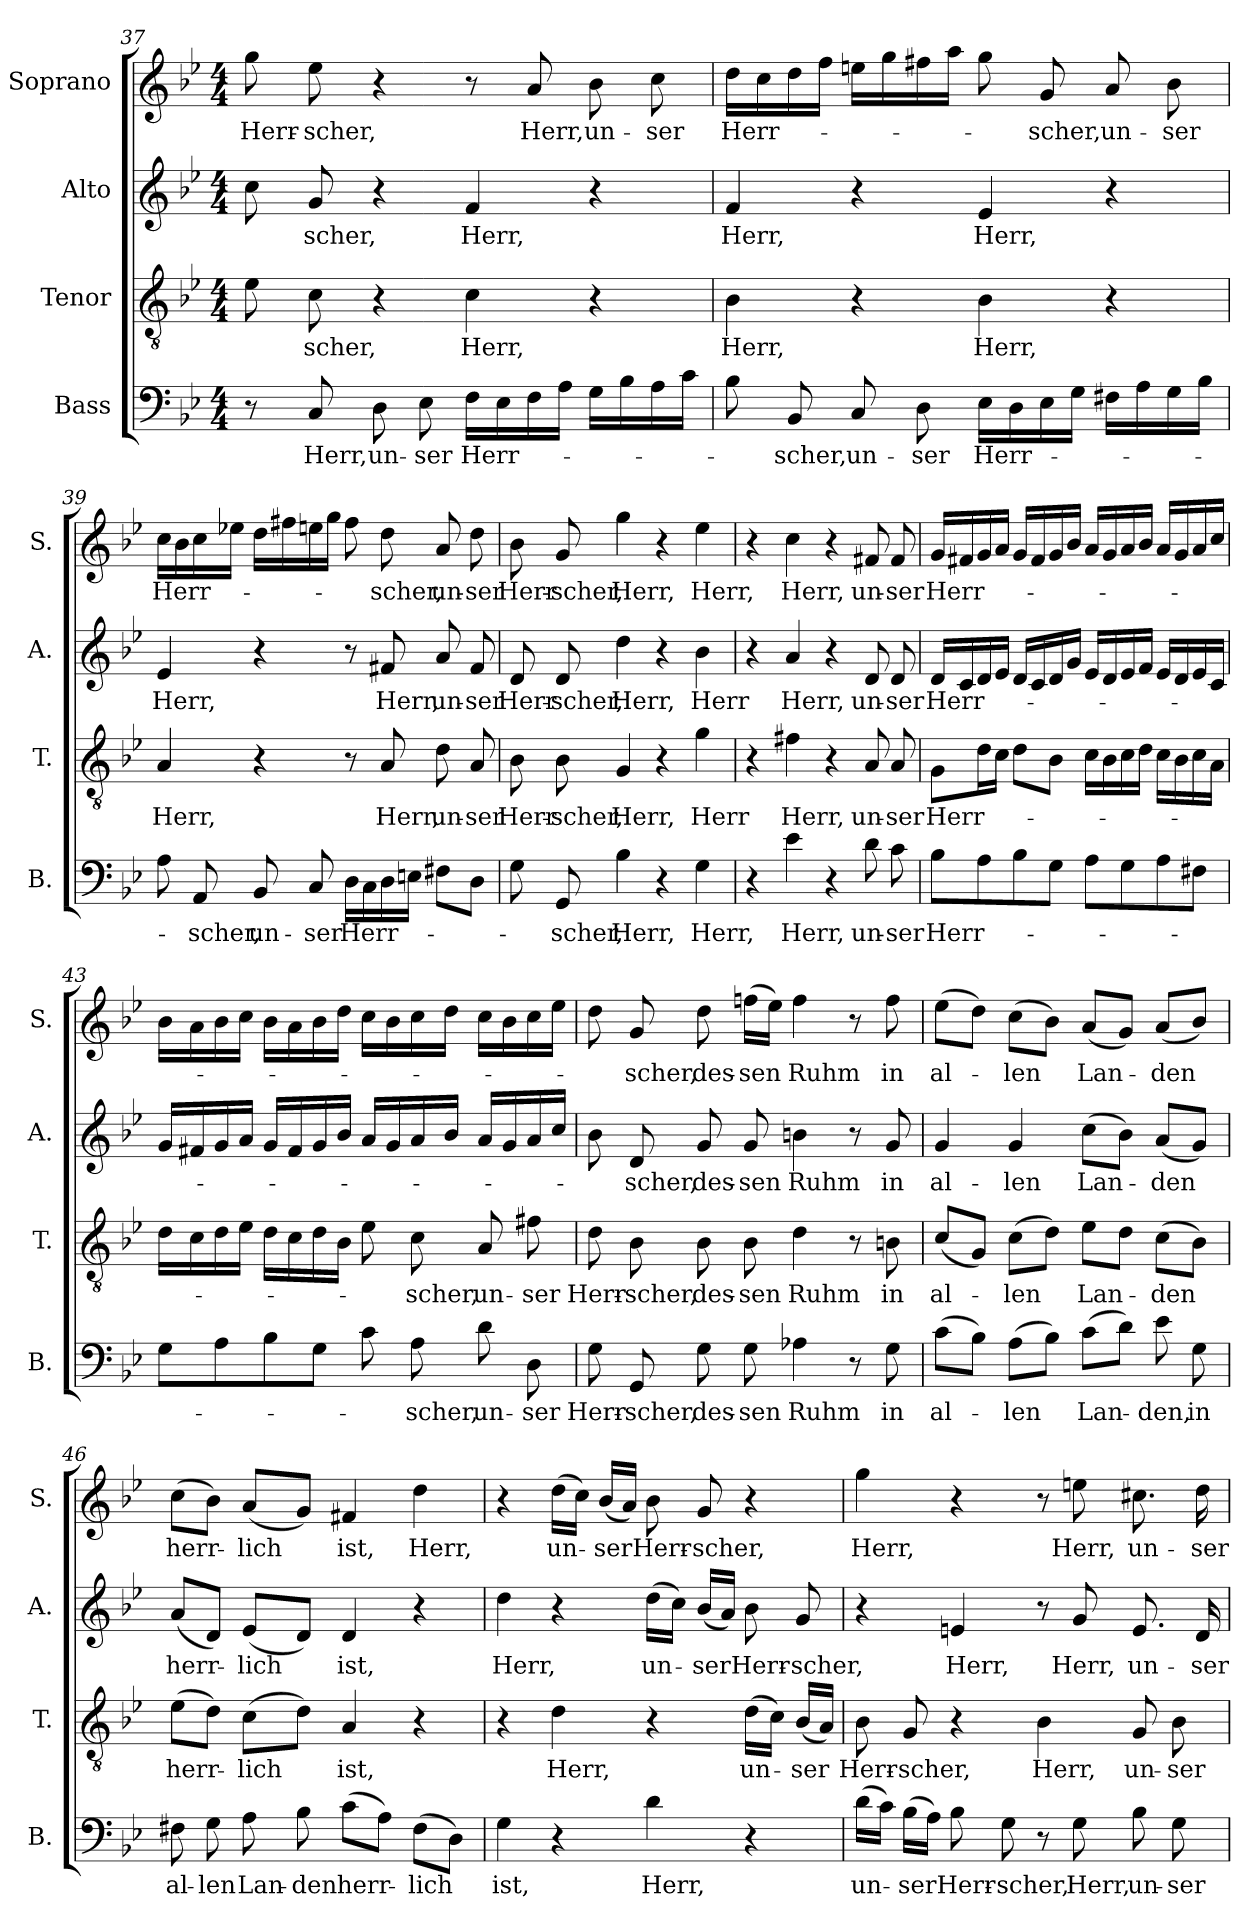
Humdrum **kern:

**kern	**text	**kern	**text	**kern	**text	**kern	**text
*part4	*part4	*part3	*part3	*part2	*part2	*part1	*part1
*staff4	*staff4	*staff3	*staff3	*staff2	*staff2	*staff1	*staff1
*I"Bass	*	*I"Tenor	*	*I"Alto	*	*I"Soprano	*
*I'B.	*	*I'T.	*	*I'A.	*	*I'S.	*
!!LO:LB:g=z
*clefF4	*	*clefGv2	*	*clefG2	*	*clefG2	*
*k[b-e-]	*	*k[b-e-]	*	*k[b-e-]	*	*k[b-e-]	*
*B-:	*	*B-:	*	*B-:	*	*B-:	*
*M4/4	*	*M4/4	*	*M4/4	*	*M4/4	*
=37	=37	=37	=37	=37	=37	=37	=37
!	!	!	!	!	!	!	!LO:LY:b
8r	.	8e-\	.	8cc\	.	8gg\	Herr-
!	!LO:LY:b	!	!LO:LY:b	!	!LO:LY:b	!	!LO:LY:b
8C/	Herr,	8c\	-scher,	8g/	-scher,	8ee-\	-scher,
!	!LO:LY:b	!	!	!	!	!	!
8D\	un-	4r	.	4r	.	4r	.
!	!LO:LY:b	!	!	!	!	!	!
8E-\	-ser	.	.	.	.	.	.
!	!LO:LY:b	!	!LO:LY:b	!	!LO:LY:b	!	!
16F\LL	Herr-	4c\	Herr,	4f/	Herr,	8r	.
16E-\	.	.	.	.	.	.	.
!	!	!	!	!	!	!	!LO:LY:b
16F\	.	.	.	.	.	8a/	Herr,
16A\JJ	.	.	.	.	.	.	.
!	!	!	!	!	!	!	!LO:LY:b
16G\LL	.	4r	.	4r	.	8b-\	un-
16B-\	.	.	.	.	.	.	.
!	!	!	!	!	!	!	!LO:LY:b
16A\	.	.	.	.	.	8cc\	-ser
16c\JJ	.	.	.	.	.	.	.
=38	=38	=38	=38	=38	=38	=38	=38
!	!	!	!LO:LY:b	!	!LO:LY:b	!	!LO:LY:b
8B-\	.	4B-\	Herr,	4f/	Herr,	16dd\LL	Herr-
.	.	.	.	.	.	16cc\	.
!	!LO:LY:b	!	!	!	!	!	!
8BB-/	-scher,	.	.	.	.	16dd\	.
.	.	.	.	.	.	16ff\JJ	.
!	!LO:LY:b	!	!	!	!	!	!
8C/	un-	4r	.	4r	.	16een\LL	.
.	.	.	.	.	.	16gg\	.
!	!LO:LY:b	!	!	!	!	!	!
8D\	-ser	.	.	.	.	16ff#X\	.
.	.	.	.	.	.	16aa\JJ	.
!	!LO:LY:b	!	!LO:LY:b	!	!LO:LY:b	!	!
16E-\LL	Herr-	4B-\	Herr,	4e-/	Herr,	8gg\	.
16D\	.	.	.	.	.	.	.
!	!	!	!	!	!	!	!LO:LY:b
16E-\	.	.	.	.	.	8g/	-scher,
16G\JJ	.	.	.	.	.	.	.
!	!	!	!	!	!	!	!LO:LY:b
16F#X\LL	.	4r	.	4r	.	8a/	un-
16A\	.	.	.	.	.	.	.
!	!	!	!	!	!	!	!LO:LY:b
16G\	.	.	.	.	.	8b-\	-ser
16B-\JJ	.	.	.	.	.	.	.
!!LO:LB:g=z
=39	=39	=39	=39	=39	=39	=39	=39
!	!	!	!LO:LY:b	!	!LO:LY:b	!	!LO:LY:b
8A\	.	4A/	Herr,	4e-/	Herr,	16cc\LL	Herr-
.	.	.	.	.	.	16b-\	.
!	!LO:LY:b	!	!	!	!	!	!
8AA/	-scher,	.	.	.	.	16cc\	.
.	.	.	.	.	.	16ee-X\JJ	.
!	!LO:LY:b	!	!	!	!	!	!
8BB-/	un-	4r	.	4r	.	16dd\LL	.
.	.	.	.	.	.	16ff#X\	.
!	!LO:LY:b	!	!	!	!	!	!
8C/	-ser	.	.	.	.	16een\	.
.	.	.	.	.	.	16gg\JJ	.
!	!LO:LY:b	!	!	!	!	!	!
16D\LL	Herr-	8r	.	8r	.	8ff#\	.
16C\	.	.	.	.	.	.	.
!	!	!	!LO:LY:b	!	!LO:LY:b	!	!LO:LY:b
16D\	.	8A/	Herr,	8f#X/	Herr,	8dd\	-scher,
16En\JJ	.	.	.	.	.	.	.
!	!	!	!LO:LY:b	!	!LO:LY:b	!	!LO:LY:b
8F#X\L	.	8d\	un-	8a/	un-	8a/	un-
!	!	!	!LO:LY:b	!	!LO:LY:b	!	!LO:LY:b
8D\J	.	8A/	-ser	8f#/	-ser	8dd\	-ser
=40	=40	=40	=40	=40	=40	=40	=40
!	!	!	!LO:LY:b	!	!LO:LY:b	!	!LO:LY:b
8G\	.	8B-\	Herr-	8d/	Herr-	8b-\	Herr-
!	!LO:LY:b	!	!LO:LY:b	!	!LO:LY:b	!	!LO:LY:b
8GG/	-scher,	8B-\	-scher,	8d/	-scher,	8g/	-scher,
!	!LO:LY:b	!	!LO:LY:b	!	!LO:LY:b	!	!LO:LY:b
4B-\	Herr,	4G/	Herr,	4dd\	Herr,	4gg\	Herr,
4r	.	4r	.	4r	.	4r	.
!	!LO:LY:b	!	!LO:LY:b	!	!LO:LY:b	!	!LO:LY:b
4G\	Herr,	4g\	Herr	4b-\	Herr	4ee-\	Herr,
=41	=41	=41	=41	=41	=41	=41	=41
4r	.	4r	.	4r	.	4r	.
!	!LO:LY:b	!	!LO:LY:b	!	!LO:LY:b	!	!LO:LY:b
4e-\	Herr,	4f#X\	Herr,	4a/	Herr,	4cc\	Herr,
4r	.	4r	.	4r	.	4r	.
!	!LO:LY:b	!	!LO:LY:b	!	!LO:LY:b	!	!LO:LY:b
8d\	un-	8A/	un-	8d/	un-	8f#X/	un-
!	!LO:LY:b	!	!LO:LY:b	!	!LO:LY:b	!	!LO:LY:b
8c\	-ser	8A/	-ser	8d/	-ser	8f#/	-ser
!!LO:PB:g=z
=42	=42	=42	=42	=42	=42	=42	=42
!	!LO:LY:b	!	!LO:LY:b	!	!LO:LY:b	!	!LO:LY:b
8B-\L	Herr-	8G\L	Herr-	16d/LL	Herr-	16g/LL	Herr-
.	.	.	.	16c/	.	16f#X/	.
8A\	.	16d\L	.	16d/	.	16g/	.
.	.	16c\JJ	.	16e-/JJ	.	16a/JJ	.
8B-\	.	8d\L	.	16d/LL	.	16g/LL	.
.	.	.	.	16c/	.	16f#/	.
8G\J	.	8B-\J	.	16d/	.	16g/	.
.	.	.	.	16g/JJ	.	16b-/JJ	.
8A\L	.	16c\LL	.	16e-/LL	.	16a/LL	.
.	.	16B-\	.	16d/	.	16g/	.
8G\	.	16c\	.	16e-/	.	16a/	.
.	.	16d\JJ	.	16f/JJ	.	16b-/JJ	.
8A\	.	16c\LL	.	16e-/LL	.	16a/LL	.
.	.	16B-\	.	16d/	.	16g/	.
8F#X\J	.	16c\	.	16e-/	.	16a/	.
.	.	16A\JJ	.	16c/JJ	.	16cc/JJ	.
=43	=43	=43	=43	=43	=43	=43	=43
8G\L	.	16d\LL	.	16g/LL	.	16b-\LL	.
.	.	16c\	.	16f#X/	.	16a\	.
8A\	.	16d\	.	16g/	.	16b-\	.
.	.	16e-\JJ	.	16a/JJ	.	16cc\JJ	.
8B-\	.	16d\LL	.	16g/LL	.	16b-\LL	.
.	.	16c\	.	16f#/	.	16a\	.
8G\J	.	16d\	.	16g/	.	16b-\	.
.	.	16B-\JJ	.	16b-/JJ	.	16dd\JJ	.
8c\	.	8e-\	.	16a/LL	.	16cc\LL	.
.	.	.	.	16g/	.	16b-\	.
!	!LO:LY:b	!	!LO:LY:b	!	!	!	!
8A\	-scher,	8c\	-scher,	16a/	.	16cc\	.
.	.	.	.	16b-/JJ	.	16dd\JJ	.
!	!LO:LY:b	!	!LO:LY:b	!	!	!	!
8d\	un-	8A/	un-	16a/LL	.	16cc\LL	.
.	.	.	.	16g/	.	16b-\	.
!	!LO:LY:b	!	!LO:LY:b	!	!	!	!
8D\	-ser	8f#X\	-ser	16a/	.	16cc\	.
.	.	.	.	16cc/JJ	.	16ee-\JJ	.
!!LO:LB:g=z
=44	=44	=44	=44	=44	=44	=44	=44
!	!LO:LY:b	!	!LO:LY:b	!	!	!	!
8G\	Herr-	8d\	Herr-	8b-\	.	8dd\	.
!	!LO:LY:b	!	!LO:LY:b	!	!LO:LY:b	!	!LO:LY:b
8GG/	-scher,	8B-\	-scher,	8d/	-scher,	8g/	-scher,
!	!LO:LY:b	!	!LO:LY:b	!	!LO:LY:b	!	!LO:LY:b
8G\	des-	8B-\	des-	8g/	des-	8dd\	des-
!	!LO:LY:b	!	!LO:LY:b	!	!LO:LY:b	!	!LO:LY:b
8G\	-sen	8B-\	-sen	8g/	-sen	(>16ffn\LL	-sen
.	.	.	.	.	.	16ee-\JJ)	.
!	!LO:LY:b	!	!LO:LY:b	!	!LO:LY:b	!	!LO:LY:b
4A-X\	Ruhm	4d\	Ruhm	4bn\	Ruhm	4ff\	Ruhm
8r	.	8r	.	8r	.	8r	.
!	!LO:LY:b	!	!LO:LY:b	!	!LO:LY:b	!	!LO:LY:b
8G\	in	8Bn\	in	8g/	in	8ff\	in
=45	=45	=45	=45	=45	=45	=45	=45
!	!LO:LY:b	!	!LO:LY:b	!	!LO:LY:b	!	!LO:LY:b
(>8c\L	al-	(8c/L	al-	4g/	al-	(>8ee-\L	al-
8B-\J)	.	8G/J)	.	.	.	8dd\J)	.
!	!LO:LY:b	!	!LO:LY:b	!	!LO:LY:b	!	!LO:LY:b
(>8A\L	-len	(>8c\L	-len	4g/	-len	(>8cc\L	-len
8B-\J)	.	8d\J)	.	.	.	8b-\J)	.
!	!LO:LY:b	!	!LO:LY:b	!	!LO:LY:b	!	!LO:LY:b
(>8c\L	Lan-	8e-\L	Lan-	(>8cc\L	Lan-	(8a/L	Lan-
8d\J)	.	8d\J	.	8b-\J)	.	8g/J)	.
!	!LO:LY:b	!	!LO:LY:b	!	!LO:LY:b	!	!LO:LY:b
8e-\	-den,	(>8c\L	-den	(8a/L	-den	(8a/L	-den
!	!LO:LY:b	!	!	!	!	!	!
8G\	in	8B-\J)	.	8g/J)	.	8b-/J)	.
=46	=46	=46	=46	=46	=46	=46	=46
!	!LO:LY:b	!	!LO:LY:b	!	!LO:LY:b	!	!LO:LY:b
8F#X\	al-	(>8e-\L	herr-	(8a/L	herr-	(>8cc\L	herr-
!	!LO:LY:b	!	!	!	!	!	!
8G\	-len	8d\J)	.	8d/J)	.	8b-\J)	.
!	!LO:LY:b	!	!LO:LY:b	!	!LO:LY:b	!	!LO:LY:b
8A\	Lan-	(>8c\L	-lich	(8e-/L	-lich	(8a/L	-lich
!	!LO:LY:b	!	!	!	!	!	!
8B-\	-den	8d\J)	.	8d/J)	.	8g/J)	.
!	!LO:LY:b	!	!LO:LY:b	!	!LO:LY:b	!	!LO:LY:b
(>8c\L	herr-	4A/	ist,	4d/	ist,	4f#X/	ist,
8A\J)	.	.	.	.	.	.	.
!	!LO:LY:b	!	!	!	!	!	!LO:LY:b
(>8F#\L	-lich	4r	.	4r	.	4dd\	Herr,
8D\J)	.	.	.	.	.	.	.
!!LO:LB:g=z
=47	=47	=47	=47	=47	=47	=47	=47
!	!LO:LY:b	!	!	!	!LO:LY:b	!	!
4G\	ist,	4r	.	4dd\	Herr,	4r	.
!	!	!	!LO:LY:b	!	!	!	!LO:LY:b
4r	.	4d\	Herr,	4r	.	(>16dd\LL	un-
.	.	.	.	.	.	16cc\JJ)	.
!	!	!	!	!	!	!	!LO:LY:b
.	.	.	.	.	.	(16b-/LL	-ser
.	.	.	.	.	.	16a/JJ)	.
!	!LO:LY:b	!	!	!	!LO:LY:b	!	!LO:LY:b
4d\	Herr,	4r	.	(>16dd\LL	un-	8b-\	Herr-
.	.	.	.	16cc\JJ)	.	.	.
!	!	!	!	!	!LO:LY:b	!	!LO:LY:b
.	.	.	.	(16b-/LL	-ser	8g/	-scher,
.	.	.	.	16a/JJ)	.	.	.
!	!	!	!LO:LY:b	!	!LO:LY:b	!	!
4r	.	(>16d\LL	un-	8b-\	Herr-	4r	.
.	.	16c\JJ)	.	.	.	.	.
!	!	!	!LO:LY:b	!	!LO:LY:b	!	!
.	.	(16B-/LL	-ser	8g/	-scher,	.	.
.	.	16A/JJ)	.	.	.	.	.
=48	=48	=48	=48	=48	=48	=48	=48
!	!LO:LY:b	!	!LO:LY:b	!	!	!	!LO:LY:b
(>16d\LL	un-	8B-\	Herr-	4r	.	4gg\	Herr,
16c\JJ)	.	.	.	.	.	.	.
!	!LO:LY:b	!	!LO:LY:b	!	!	!	!
(>16B-\LL	-ser	8G/	-scher,	.	.	.	.
16A\JJ)	.	.	.	.	.	.	.
!	!LO:LY:b	!	!	!	!LO:LY:b	!	!
8B-\	Herr-	4r	.	4en/	Herr,	4r	.
!	!LO:LY:b	!	!	!	!	!	!
8G\	-scher,	.	.	.	.	.	.
!	!	!	!LO:LY:b	!	!	!	!
8r	.	4B-\	Herr,	8r	.	8r	.
!	!LO:LY:b	!	!	!	!LO:LY:b	!	!LO:LY:b
8G\	Herr,	.	.	8g/	Herr,	8een\	Herr,
!	!LO:LY:b	!	!LO:LY:b	!	!LO:LY:b	!	!LO:LY:b
8B-\	un-	8G/	un-	8.e/	un-	8.cc#X\	un-
!	!LO:LY:b	!	!LO:LY:b	!	!	!	!
8G\	-ser	8B-\	-ser	.	.	.	.
!	!	!	!	!	!LO:LY:b	!	!LO:LY:b
.	.	.	.	16d/	-ser	16dd\	-ser
=	=	=	=	=	=	=	=
*-	*-	*-	*-	*-	*-	*-	*-
